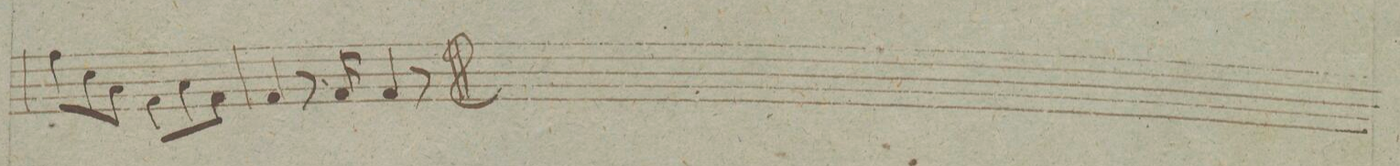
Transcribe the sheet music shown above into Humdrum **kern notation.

**kern	**dynam
*I"Fagotto	*
*clefF4	*
*k[f#c#g#]	*
*M6/8	*
8A\L	.
8E\	.
8C#\J	.
8AA\L	.
8C#\	.
8AA\J	.
=61	=61
8AA/	.
8.r	.
16AA/	.
4AA/	.
8r	.
==	==
*-	*-
